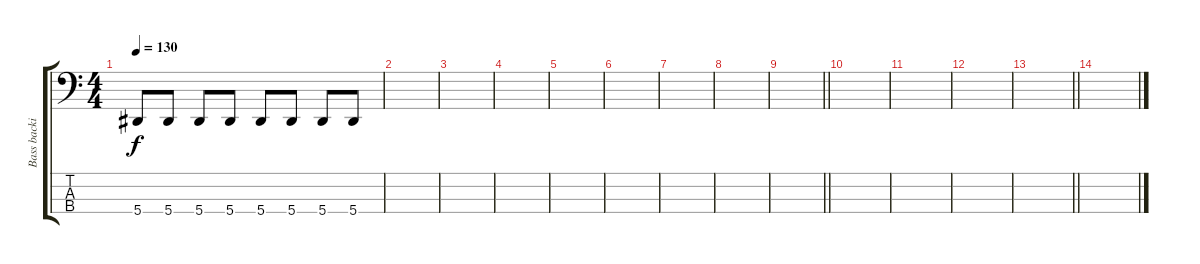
\track ("Bass backing" "Bass backi") {instrument electricbassfinger}
\staff {score tabs}
\tuning (Eb2 Bb1 F1 Bb0) {hide}
\ts (4 4)
\tempo 130
\clef f4
\ks c
5.4.8{dy f} 5.4.8 5.4.8 5.4.8 5.4.8 5.4.8 5.4.8 5.4.8 |
|
|
|
|
|
|
|
\barLineRight lightlight
|
\section ("" "")
|
|
|
\barLineRight lightlight
|
\section ("" "")
